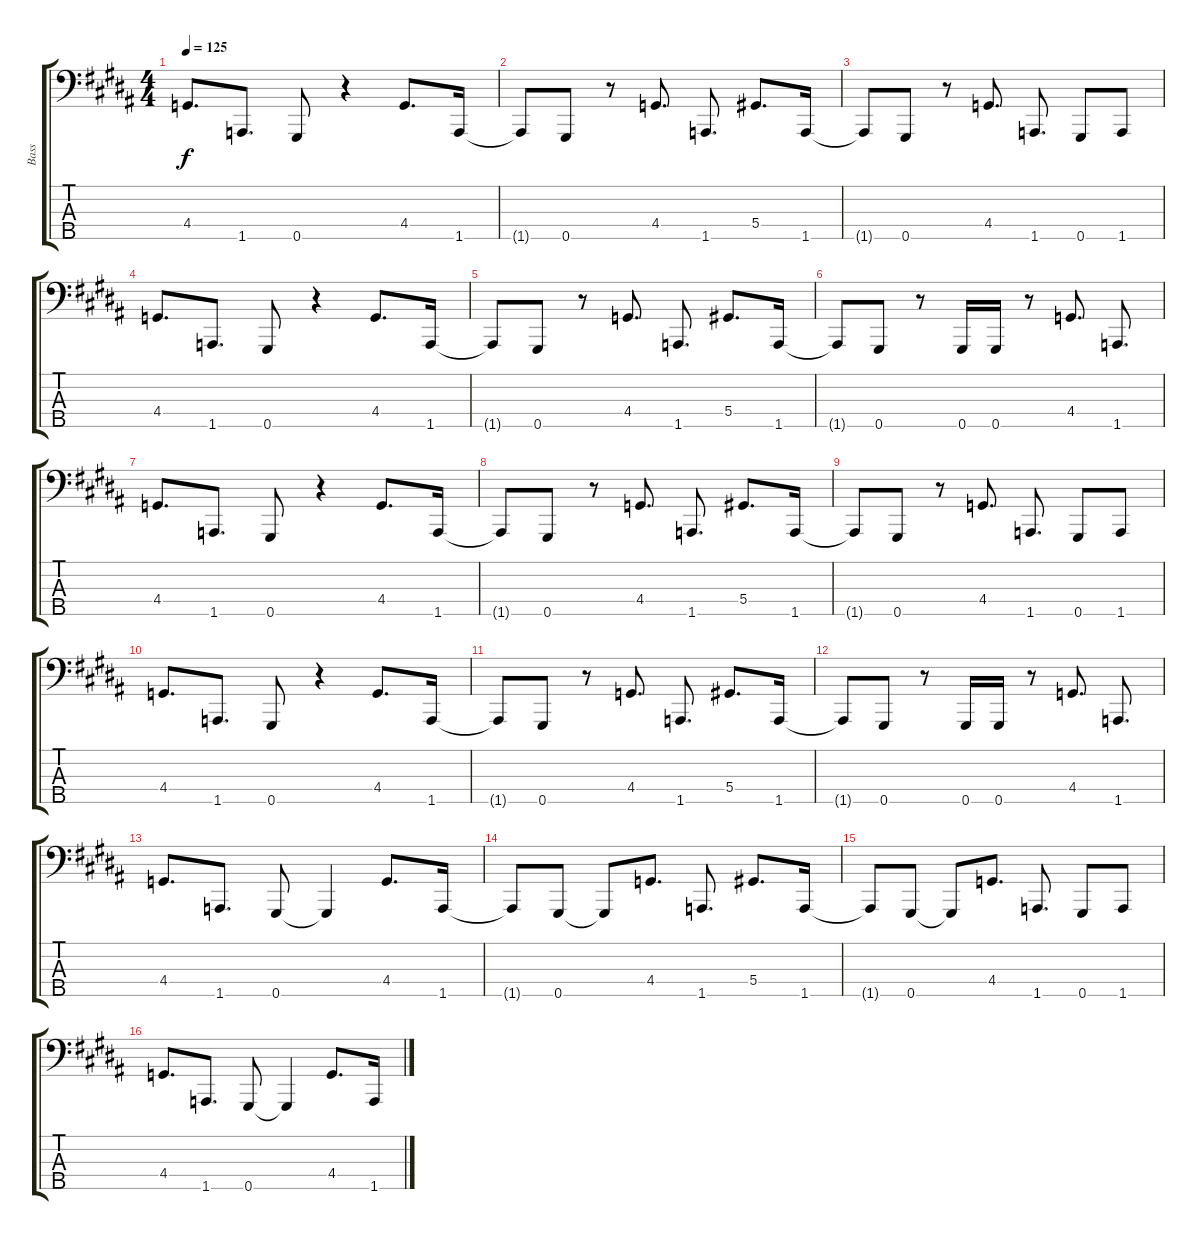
\track ("Bass" "Bass") {instrument electricbassfinger}
\staff {score tabs}
\tuning (F2 Db2 Ab1 Eb1 Ab0) {hide}
\ts (4 4)
\tempo 125
\clef f4
\ks g#minor
4.4.8{d dy f} 1.5.8{d} 0.5.8 r.4 4.4.8{d} 1.5.16 |
1.5{t}.8 0.5.8 r.8 4.4.8{d} 1.5.8{d} 5.4.8{d} 1.5.16 |
1.5{t}.8 0.5.8 r.8 4.4.8{d} 1.5.8{d} 0.5.8 1.5.8 |
4.4.8{d} 1.5.8{d} 0.5.8 r.4 4.4.8{d} 1.5.16 |
1.5{t}.8 0.5.8 r.8 4.4.8{d} 1.5.8{d} 5.4.8{d} 1.5.16 |
1.5{t}.8 0.5.8 r.8 0.5.16 0.5.16 r.8 4.4.8{d} 1.5.8{d} |
4.4.8{d} 1.5.8{d} 0.5.8 r.4 4.4.8{d} 1.5.16 |
1.5{t}.8 0.5.8 r.8 4.4.8{d} 1.5.8{d} 5.4.8{d} 1.5.16 |
1.5{t}.8 0.5.8 r.8 4.4.8{d} 1.5.8{d} 0.5.8 1.5.8 |
4.4.8{d} 1.5.8{d} 0.5.8 r.4 4.4.8{d} 1.5.16 |
1.5{t}.8 0.5.8 r.8 4.4.8{d} 1.5.8{d} 5.4.8{d} 1.5.16 |
1.5{t}.8 0.5.8 r.8 0.5.16 0.5.16 r.8 4.4.8{d} 1.5.8{d} |
4.4.8{d} 1.5.8{d} 0.5.8 0.5{t}.4 4.4.8{d} 1.5.16 |
1.5{t}.8 0.5.8 0.5{t}.8 4.4.8{d} 1.5.8{d} 5.4.8{d} 1.5.16 |
1.5{t}.8 0.5.8 0.5{t}.8 4.4.8{d} 1.5.8{d} 0.5.8 1.5.8 |
4.4.8{d} 1.5.8{d} 0.5.8 0.5{t}.4 4.4.8{d} 1.5.16
